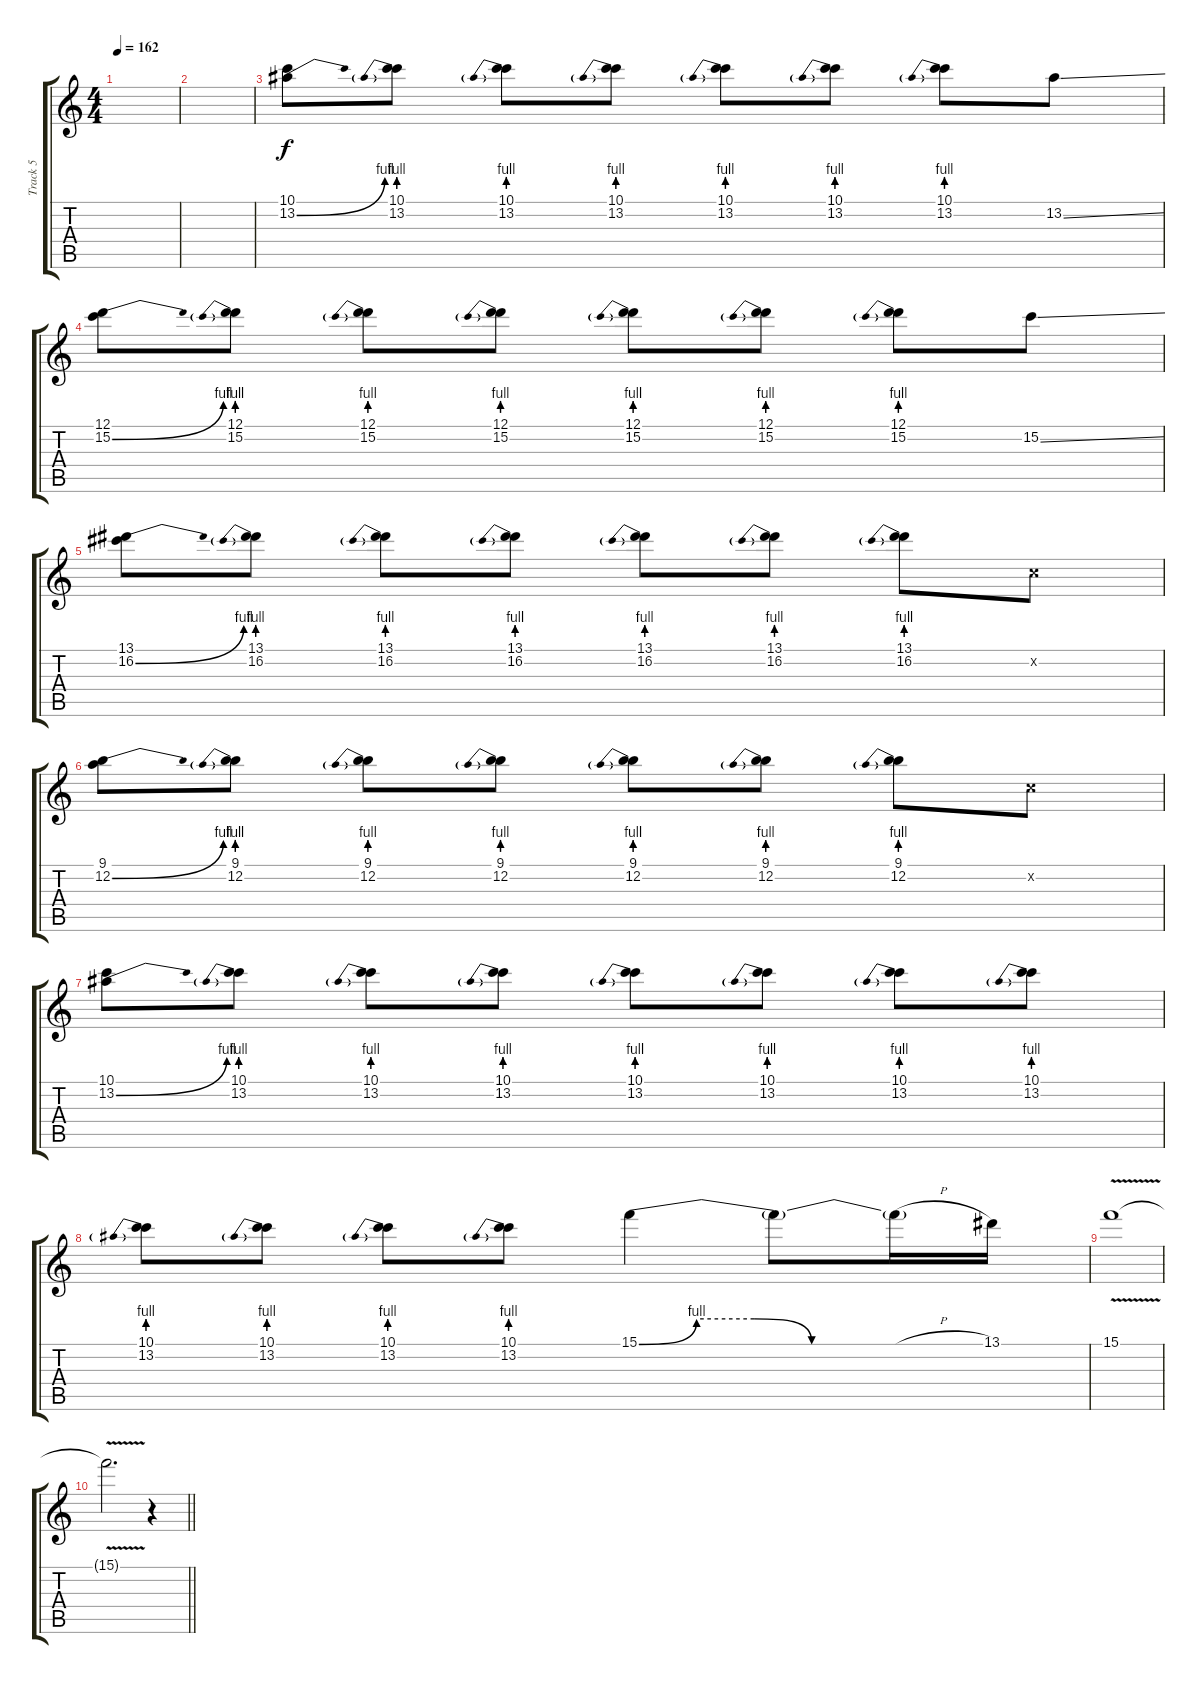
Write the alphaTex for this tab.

\track ("Track 5" "Track 5") {instrument distortionguitar}
\staff {score tabs}
\tuning (D4 A3 F3 C3 G2 C2) {hide}
\ts (4 4)
\tempo 162
\clef g2
\ks c
|
|
(10.1 13.2{be (bend 0 0 60 4)}).8 (10.1 13.2{be (prebend 0 4 60 4)}).8 (10.1 13.2{be (prebend 0 4 60 4)}).8 (10.1 13.2{be (prebend 0 4 60 4)}).8 (10.1 13.2{be (prebend 0 4 60 4)}).8 (10.1 13.2{be (prebend 0 4 60 4)}).8 (10.1 13.2{be (prebend 0 4 60 4)}).8 13.2{ss}.8 |
(12.1 15.2{be (bend 0 0 60 4)}).8 (12.1 15.2{be (prebend 0 4 60 4)}).8 (12.1 15.2{be (prebend 0 4 60 4)}).8 (12.1 15.2{be (prebend 0 4 60 4)}).8 (12.1 15.2{be (prebend 0 4 60 4)}).8 (12.1 15.2{be (prebend 0 4 60 4)}).8 (12.1 15.2{be (prebend 0 4 60 4)}).8 15.2{ss}.8 |
(13.1 16.2{be (bend 0 0 60 4)}).8 (13.1 16.2{be (prebend 0 4 60 4)}).8 (13.1 16.2{be (prebend 0 4 60 4)}).8 (13.1 16.2{be (prebend 0 4 60 4)}).8 (13.1 16.2{be (prebend 0 4 60 4)}).8 (13.1 16.2{be (prebend 0 4 60 4)}).8 (13.1 16.2{be (prebend 0 4 60 4)}).8 3.2{x}.8 |
(9.1 12.2{be (bend 0 0 60 4)}).8 (9.1 12.2{be (prebend 0 4 60 4)}).8 (9.1 12.2{be (prebend 0 4 60 4)}).8 (9.1 12.2{be (prebend 0 4 60 4)}).8 (9.1 12.2{be (prebend 0 4 60 4)}).8 (9.1 12.2{be (prebend 0 4 60 4)}).8 (9.1 12.2{be (prebend 0 4 60 4)}).8 3.2{x}.8 |
(10.1 13.2{be (bend 0 0 60 4)}).8 (10.1 13.2{be (prebend 0 4 60 4)}).8 (10.1 13.2{be (prebend 0 4 60 4)}).8 (10.1 13.2{be (prebend 0 4 60 4)}).8 (10.1 13.2{be (prebend 0 4 60 4)}).8 (10.1 13.2{be (prebend 0 4 60 4)}).8 (10.1 13.2{be (prebend 0 4 60 4)}).8 (10.1 13.2{be (prebend 0 4 60 4)}).8 |
(10.1 13.2{be (prebend 0 4 60 4)}).8 (10.1 13.2{be (prebend 0 4 60 4)}).8 (10.1 13.2{be (prebend 0 4 60 4)}).8 (10.1 13.2{be (prebend 0 4 60 4)}).8 15.1{be (custom 0 0 10 4 20 4 30 0 60 0)}.4 15.1{t}.8 15.1{h t}.16 13.1.16 |
15.1{v}.1 |
\barLineRight lightlight
15.1{t}.2{d} r.4
